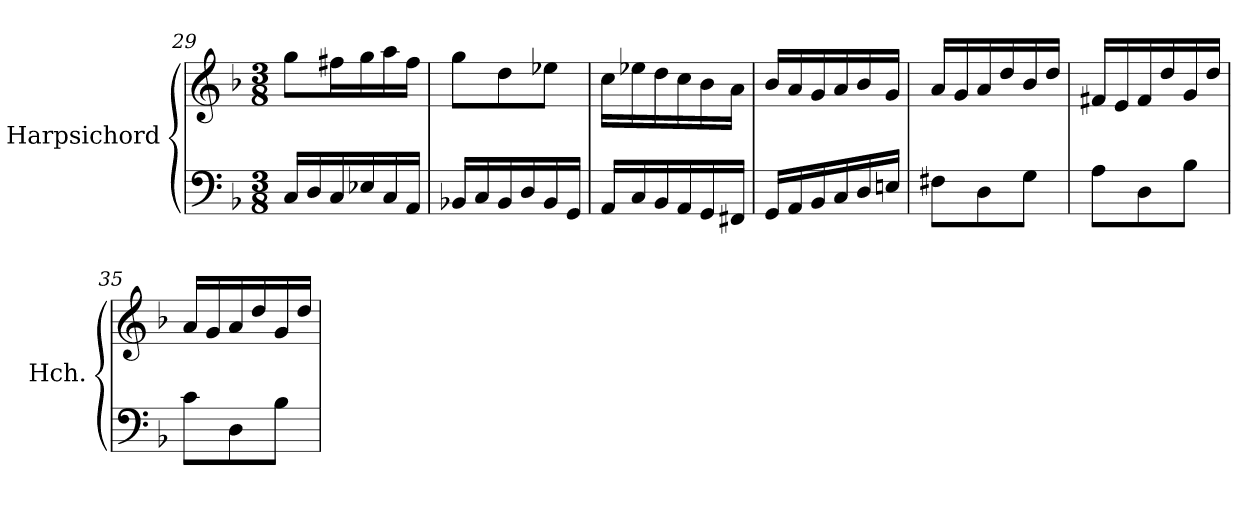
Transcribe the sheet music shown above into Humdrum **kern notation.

**kern	**kern
*part1	*part1
*staff2	*staff1
*I"Harpsichord	*
*I'Hch.	*
*clefF4	*clefG2
*k[b-]	*k[b-]
*M3/8	*M3/8
=29	=29
16C/LL	8gg\L
16D/	.
16C/	16ff#X\L
16E-X/	16gg\
16C/	16aa\
16AA/JJ	16ff#\JJ
=30	=30
16BB-X/LL	8gg\L
16C/	.
16BB-/	8dd\
16D/	.
16BB-/	8ee-X\J
16GG/JJ	.
=31	=31
16AA/LL	16cc\LL
16C/	16ee-X\
16BB-/	16dd\
16AA/	16cc\
16GG/	16b-\
16FF#X/JJ	16a\JJ
=32	=32
16GG/LL	16b-/LL
16AA/	16a/
16BB-/	16g/
16C/	16a/
16D/	16b-/
16En/JJ	16g/JJ
!!LO:LB:g=z
=33	=33
8F#X\L	16a/LL
.	16g/
8D\	16a/
.	16dd/
8G\J	16b-/
.	16dd/JJ
=34	=34
8A\L	16f#X/LL
.	16e/
8D\	16f#/
.	16dd/
8B-\J	16g/
.	16dd/JJ
!!LO:LB:g=z
=35	=35
8c\L	16a/LL
.	16g/
8D\	16a/
.	16dd/
8B-\J	16g/
.	16dd/JJ
=	=
*-	*-
